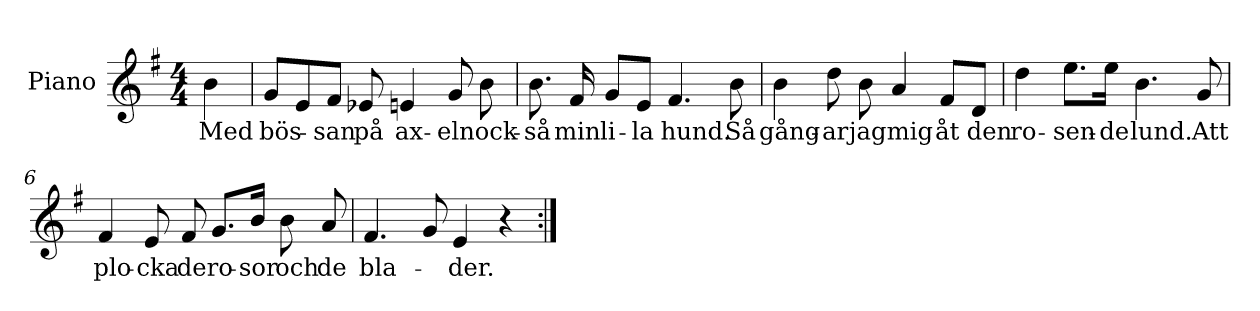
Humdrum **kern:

**kern	**text
*part1	*part1
*staff1	*staff1
*I"Piano	*
*I'Pno.	*
*clefG2	*
*k[f#]	*
*M4/4	*
*MM70	*
=1	=1
!	!LO:LY:b
4b\	Med
=2	=2
!	!LO:LY:b
8g/L	bös-
8e/	.
!	!LO:LY:b
8f#/J	-san
!	!LO:LY:b
8e-X/	på
!	!LO:LY:b
4en/	ax-
!	!LO:LY:b
8g/	-eln
!	!LO:LY:b
8b\	ock-
=3	=3
!	!LO:LY:b
8.b\	-så
!	!LO:LY:b
16f#/	min
!	!LO:LY:b
8g/L	li-
!	!LO:LY:b
8e/J	-la
!	!LO:LY:b
4.f#/	hund.
!	!LO:LY:b
8b\	Så
=4	=4
!	!LO:LY:b
4b\	gång-
!	!LO:LY:b
8dd\	-ar
!	!LO:LY:b
8b\	jag
!	!LO:LY:b
4a/	mig
!	!LO:LY:b
8f#/L	åt
!	!LO:LY:b
8d/J	den
!!LO:LB:g=z
=5	=5
!	!LO:LY:b
4dd\	ro-
!	!LO:LY:b
8.ee\L	-sen-
!	!LO:LY:b
16ee\Jk	-de
!	!LO:LY:b
4.b\	lund.
!	!LO:LY:b
8g/	Att
=6	=6
!	!LO:LY:b
4f#/	plo-
!	!LO:LY:b
8e/	-cka
!	!LO:LY:b
8f#/	de
!	!LO:LY:b
8.g/L	ro-
!	!LO:LY:b
16b/Jk	-sor
!	!LO:LY:b
8b\	och
!	!LO:LY:b
8a/	de
=7	=7
!	!LO:LY:b
4.f#/	bla-
8g/	.
!	!LO:LY:b
4e/	-der.
4r	.
=:|!	=:|!
*-	*-
